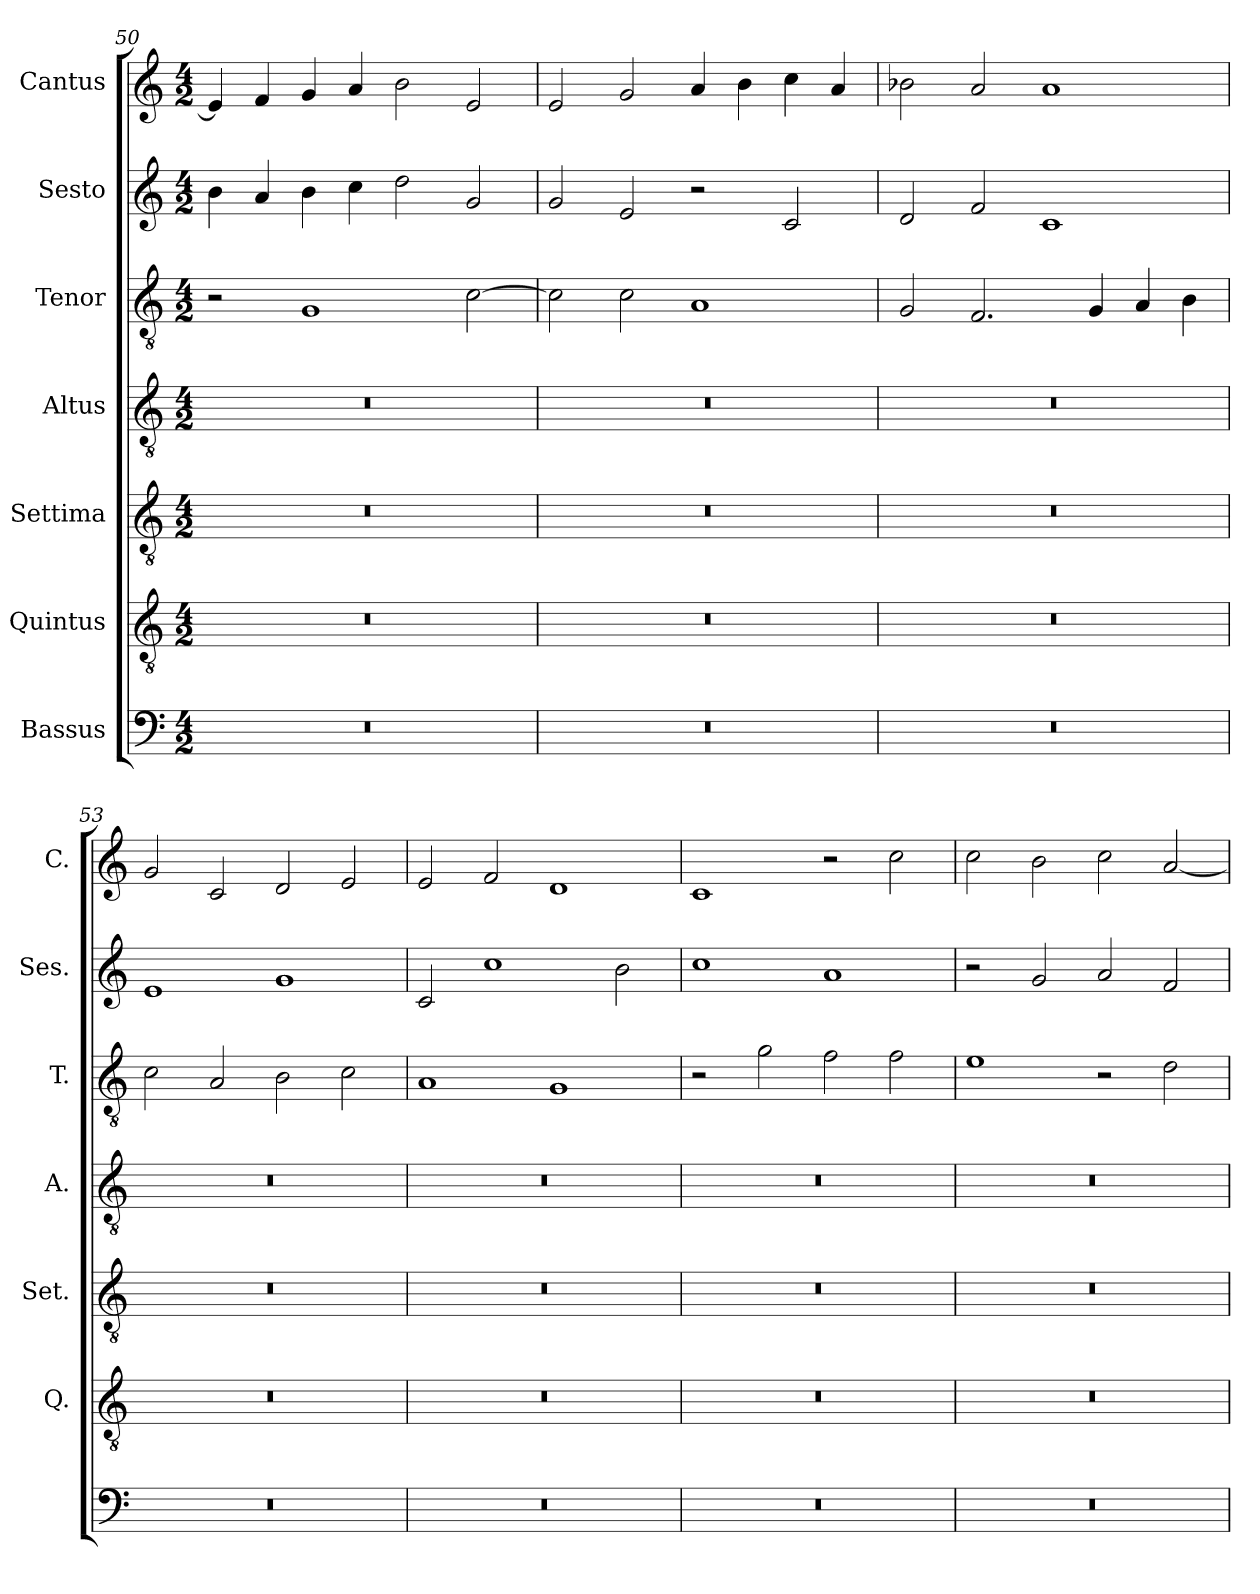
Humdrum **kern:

**kern	**kern	**kern	**kern	**kern	**kern	**kern
*part7	*part6	*part5	*part4	*part3	*part2	*part1
*staff7	*staff6	*staff5	*staff4	*staff3	*staff2	*staff1
*I"Bassus	*I"Quintus	*I"Settima	*I"Altus	*I"Tenor	*I"Sesto	*I"Cantus
*	*I'Q.	*I'Set.	*I'A.	*I'T.	*I'Ses.	*I'C.
*clefF4	*clefGv2	*clefGv2	*clefGv2	*clefGv2	*clefG2	*clefG2
*k[]	*k[]	*k[]	*k[]	*k[]	*k[]	*k[]
*M4/2	*M4/2	*M4/2	*M4/2	*M4/2	*M4/2	*M4/2
=50	=50	=50	=50	=50	=50	=50
0r	0r	0r	0r	2r	4b\	4e/]
.	.	.	.	.	4a/	4f/
.	.	.	.	1G	4b\	4g/
.	.	.	.	.	4cc\	4a/
.	.	.	.	.	2dd\	2b\
.	.	.	.	[2c\	2g/	2e/
=51	=51	=51	=51	=51	=51	=51
0r	0r	0r	0r	2c\]	2g/	2e/
.	.	.	.	2c\	2e/	2g/
.	.	.	.	1A	2r	4a/
.	.	.	.	.	.	4b\
.	.	.	.	.	2c/	4cc\
.	.	.	.	.	.	4a/
=52	=52	=52	=52	=52	=52	=52
0r	0r	0r	0r	2G/	2d/	2b-X\
.	.	.	.	2.F/	2f/	2a/
.	.	.	.	.	1c	1a
.	.	.	.	4G/	.	.
.	.	.	.	4A/	.	.
.	.	.	.	4B\	.	.
!!LO:LB:g=z
=53	=53	=53	=53	=53	=53	=53
0r	0r	0r	0r	2c\	1e	2g/
.	.	.	.	2A/	.	2c/
.	.	.	.	2B\	1g	2d/
.	.	.	.	2c\	.	2e/
=54	=54	=54	=54	=54	=54	=54
0r	0r	0r	0r	1A	2c/	2e/
.	.	.	.	.	1cc	2f/
.	.	.	.	1G	.	1d
.	.	.	.	.	2b\	.
=55	=55	=55	=55	=55	=55	=55
0r	0r	0r	0r	2r	1cc	1c
.	.	.	.	2g\	.	.
.	.	.	.	2f\	1a	2r
.	.	.	.	2f\	.	2cc\
=56	=56	=56	=56	=56	=56	=56
0r	0r	0r	0r	1e	2r	2cc\
.	.	.	.	.	2g/	2b\
.	.	.	.	2r	2a/	2cc\
.	.	.	.	2d\	2f/	[2a/
=	=	=	=	=	=	=
*-	*-	*-	*-	*-	*-	*-
